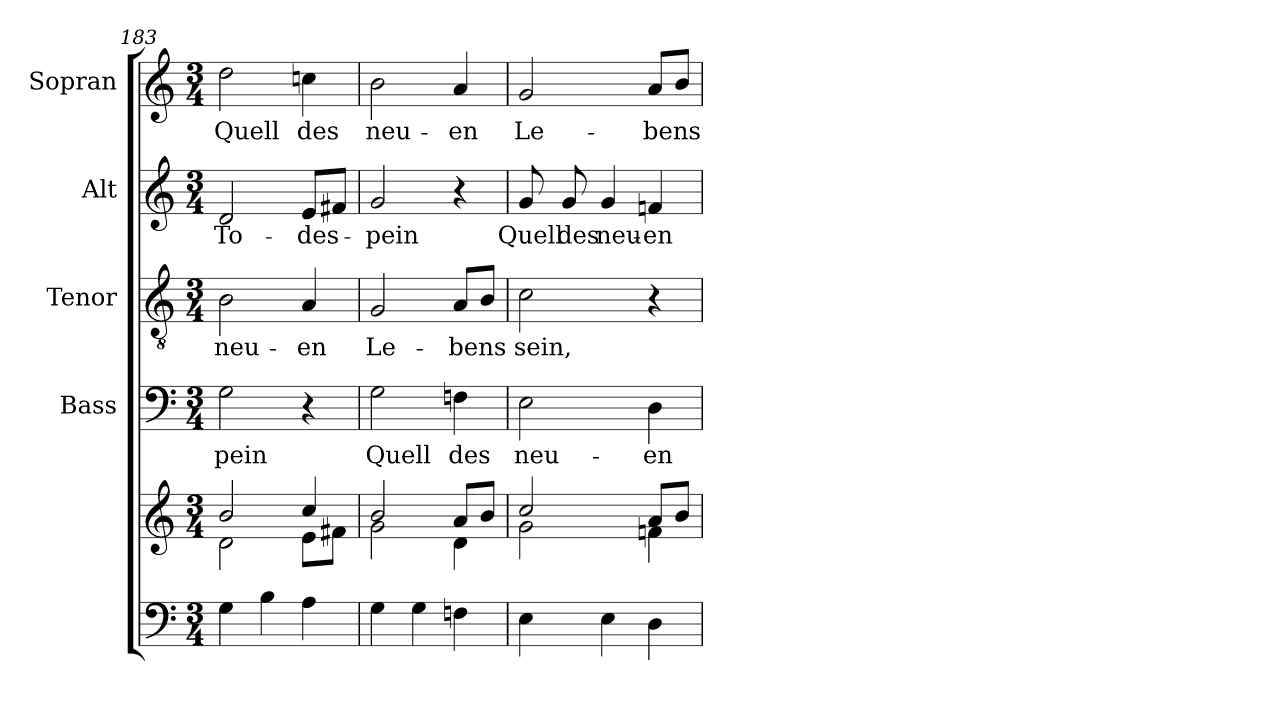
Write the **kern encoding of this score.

**kern	**kern	**kern	**text	**kern	**text	**kern	**text	**kern	**text
*part5	*part5	*part4	*part4	*part3	*part3	*part2	*part2	*part1	*part1
*staff6	*staff5	*staff4	*staff4	*staff3	*staff3	*staff2	*staff2	*staff1	*staff1
*	*	*I"Bass	*	*I"Tenor	*	*I"Alt	*	*I"Sopran	*
*	*	*I'B.	*	*I'T.	*	*I'A.	*	*I'S.	*
*clefF4	*clefG2	*clefF4	*	*clefGv2	*	*clefG2	*	*clefG2	*
*k[]	*k[]	*k[]	*	*k[]	*	*k[]	*	*k[]	*
*C:	*C:	*C:	*	*C:	*	*C:	*	*C:	*
*M3/4	*M3/4	*M3/4	*	*M3/4	*	*M3/4	*	*M3/4	*
=183	=183	=183	=183	=183	=183	=183	=183	=183	=183
*	*^	*	*	*	*	*	*	*	*
!	!	!	!	!LO:LY:b	!	!LO:LY:b	!	!LO:LY:b	!	!LO:LY:b
4G\	2b/	2d\	2G\	-pein	2B\	neu-	2d/	To-	2dd\	Quell
4B\	.	.	.	.	.	.	.	.	.	.
!	!	!	!	!	!	!LO:LY:b	!	!LO:LY:b	!	!LO:LY:b
4A\	4cc/	8e\L	4r	.	4A/	-en	8e/L	-des-	4ccn\	des
.	.	8f#X\J	.	.	.	.	8f#X/J	.	.	.
=184	=184	=184	=184	=184	=184	=184	=184	=184	=184	=184
!	!	!	!	!LO:LY:b	!	!LO:LY:b	!	!LO:LY:b	!	!LO:LY:b
4G\	2b/	2g\	2G\	Quell	2G/	Le-	2g/	-pein	2b\	neu-
4G\	.	.	.	.	.	.	.	.	.	.
!	!	!	!	!LO:LY:b	!	!LO:LY:b	!	!	!	!LO:LY:b
4Fn\	8a/L	4d\	4Fn\	des	8A/L	-bens	4r	.	4a/	-en
.	8b/J	.	.	.	8B/J	.	.	.	.	.
!!LO:LB:g=z
=185	=185	=185	=185	=185	=185	=185	=185	=185	=185	=185
!	!	!	!	!LO:LY:b	!	!LO:LY:b	!	!LO:LY:b	!	!LO:LY:b
4E\	2cc/	2g\	2E\	neu-	2c\	sein,	8g/	Quell	2g/	Le-
!	!	!	!	!	!	!	!	!LO:LY:b	!	!
.	.	.	.	.	.	.	8g/	des	.	.
!	!	!	!	!	!	!	!	!LO:LY:b	!	!
4E\	.	.	.	.	.	.	4g/	neu-	.	.
!	!	!	!	!LO:LY:b	!	!	!	!LO:LY:b	!	!LO:LY:b
4D\	8a/L	4fn\	4D\	-en	4r	.	4fn/	-en	8a/L	-bens
.	8b/J	.	.	.	.	.	.	.	8b/J	.
*	*v	*v	*	*	*	*	*	*	*	*
=	=	=	=	=	=	=	=	=	=
*-	*-	*-	*-	*-	*-	*-	*-	*-	*-
